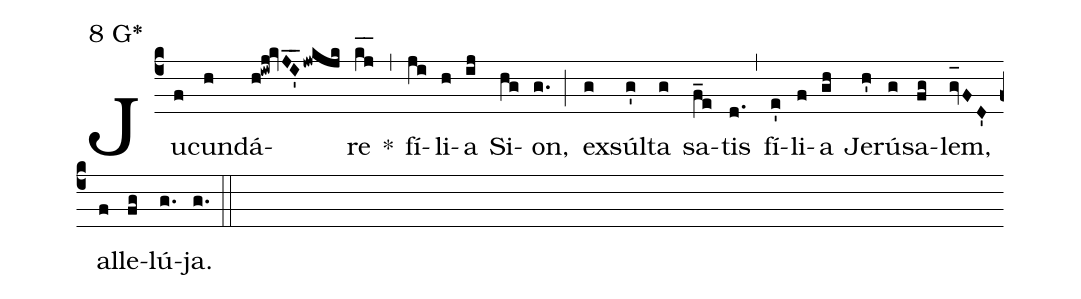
mode:8 G*;
%%
(c4) Ju(f)cun(h)dá(h!iwj!kvJ_I'_jwkjk)re(k_[hl:1]j_[hl:1]) *(,) fí(ji)li(h)a(ij) Si(hg)on,(g.) (;) ex(g)súl(g')ta(g) sa(f_e)tis(d.) (,) fí(e')li(f)a(gh) Je(h')rú(g)sa(fg)lem,(gv_[oh:h]FD') al(f)le(fg)lú(g.)ja.(g.) (::)
